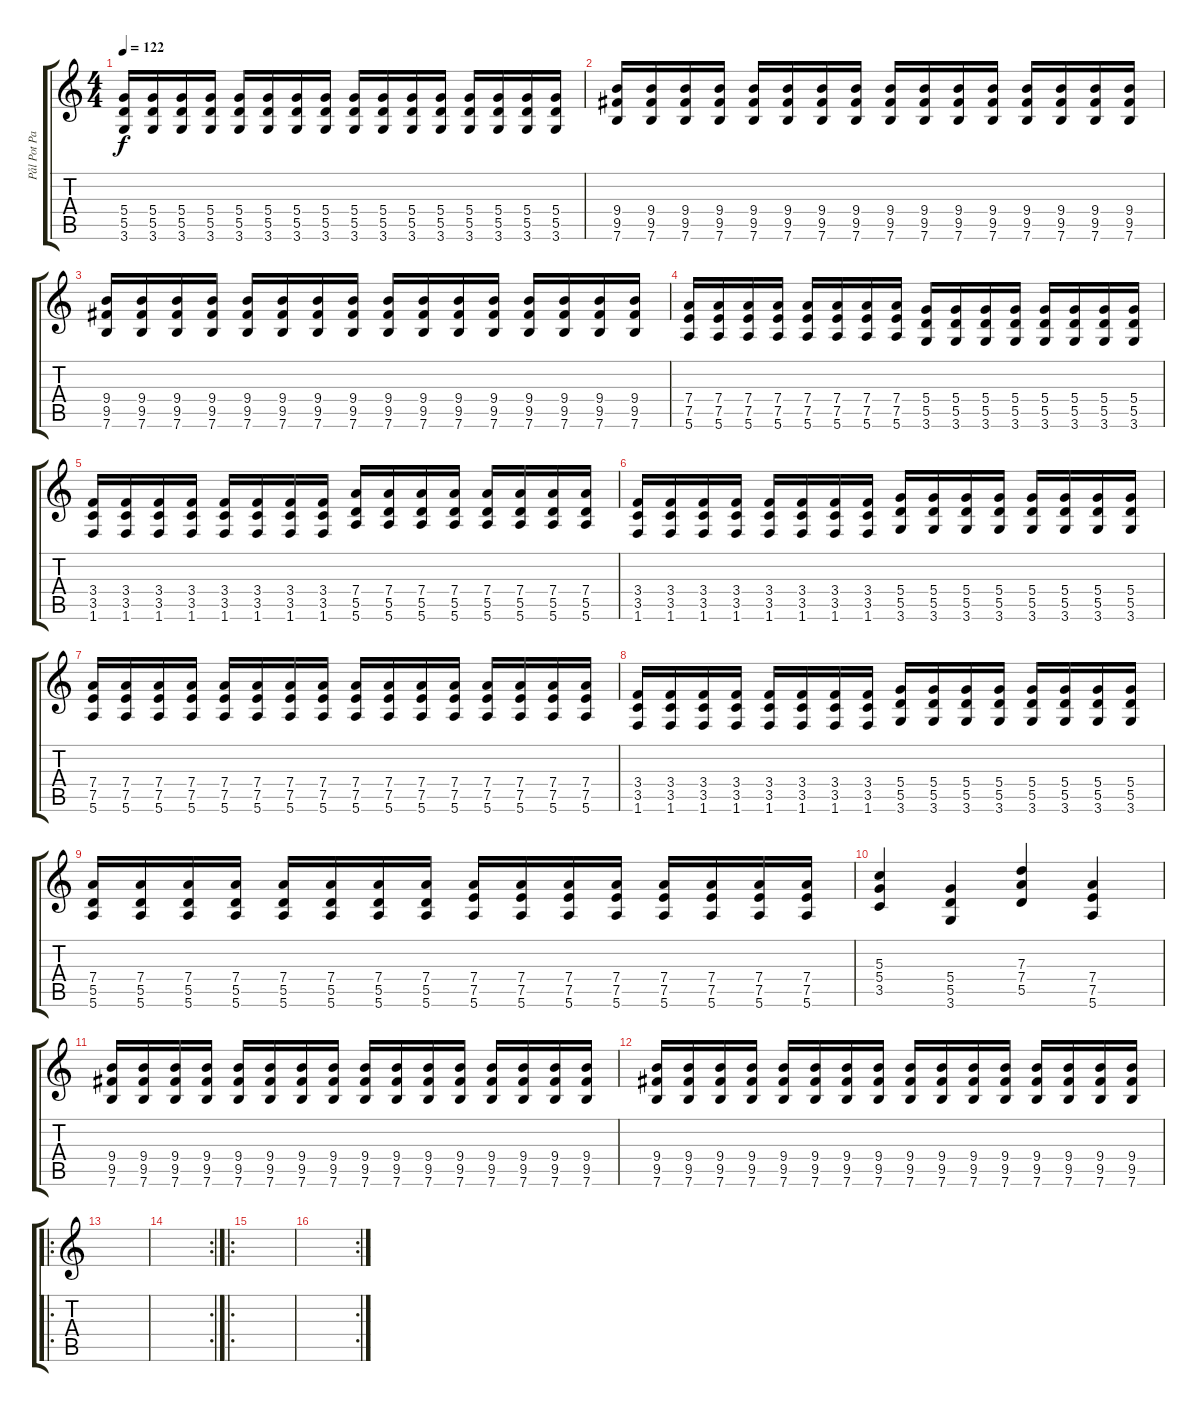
\track ("Pål Pot Pamparius" "Pål Pot Pa") {instrument overdrivenguitar}
\staff {score tabs}
\tuning (E4 B3 G3 D3 A2 E2) {hide}
\ts (4 4)
\tempo 122
\clef g2
\ks c
(5.4 5.5 3.6).16{dy f} (5.4 5.5 3.6).16 (5.4 5.5 3.6).16 (5.4 5.5 3.6).16 (5.4 5.5 3.6).16 (5.4 5.5 3.6).16 (5.4 5.5 3.6).16 (5.4 5.5 3.6).16 (5.4 5.5 3.6).16 (5.4 5.5 3.6).16 (5.4 5.5 3.6).16 (5.4 5.5 3.6).16 (5.4 5.5 3.6).16 (5.4 5.5 3.6).16 (5.4 5.5 3.6).16 (5.4 5.5 3.6).16 |
(9.4 9.5 7.6).16 (9.4 9.5 7.6).16 (9.4 9.5 7.6).16 (9.4 9.5 7.6).16 (9.4 9.5 7.6).16 (9.4 9.5 7.6).16 (9.4 9.5 7.6).16 (9.4 9.5 7.6).16 (9.4 9.5 7.6).16 (9.4 9.5 7.6).16 (9.4 9.5 7.6).16 (9.4 9.5 7.6).16 (9.4 9.5 7.6).16 (9.4 9.5 7.6).16 (9.4 9.5 7.6).16 (9.4 9.5 7.6).16 |
(9.4 9.5 7.6).16 (9.4 9.5 7.6).16 (9.4 9.5 7.6).16 (9.4 9.5 7.6).16 (9.4 9.5 7.6).16 (9.4 9.5 7.6).16 (9.4 9.5 7.6).16 (9.4 9.5 7.6).16 (9.4 9.5 7.6).16 (9.4 9.5 7.6).16 (9.4 9.5 7.6).16 (9.4 9.5 7.6).16 (9.4 9.5 7.6).16 (9.4 9.5 7.6).16 (9.4 9.5 7.6).16 (9.4 9.5 7.6).16 |
(7.4 7.5 5.6).16 (7.4 7.5 5.6).16 (7.4 7.5 5.6).16 (7.4 7.5 5.6).16 (7.4 7.5 5.6).16 (7.4 7.5 5.6).16 (7.4 7.5 5.6).16 (7.4 7.5 5.6).16 (5.4 5.5 3.6).16 (5.4 5.5 3.6).16 (5.4 5.5 3.6).16 (5.4 5.5 3.6).16 (5.4 5.5 3.6).16 (5.4 5.5 3.6).16 (5.4 5.5 3.6).16 (5.4 5.5 3.6).16 |
(3.4 3.5 1.6).16 (3.4 3.5 1.6).16 (3.4 3.5 1.6).16 (3.4 3.5 1.6).16 (3.4 3.5 1.6).16 (3.4 3.5 1.6).16 (3.4 3.5 1.6).16 (3.4 3.5 1.6).16 (7.4 5.5 5.6).16 (7.4 5.5 5.6).16 (7.4 5.5 5.6).16 (7.4 5.5 5.6).16 (7.4 5.5 5.6).16 (7.4 5.5 5.6).16 (7.4 5.5 5.6).16 (7.4 5.5 5.6).16 |
(3.4 3.5 1.6).16 (3.4 3.5 1.6).16 (3.4 3.5 1.6).16 (3.4 3.5 1.6).16 (3.4 3.5 1.6).16 (3.4 3.5 1.6).16 (3.4 3.5 1.6).16 (3.4 3.5 1.6).16 (5.4 5.5 3.6).16 (5.4 5.5 3.6).16 (5.4 5.5 3.6).16 (5.4 5.5 3.6).16 (5.4 5.5 3.6).16 (5.4 5.5 3.6).16 (5.4 5.5 3.6).16 (5.4 5.5 3.6).16 |
(7.4 7.5 5.6).16 (7.4 7.5 5.6).16 (7.4 7.5 5.6).16 (7.4 7.5 5.6).16 (7.4 7.5 5.6).16 (7.4 7.5 5.6).16 (7.4 7.5 5.6).16 (7.4 7.5 5.6).16 (7.4 7.5 5.6).16 (7.4 7.5 5.6).16 (7.4 7.5 5.6).16 (7.4 7.5 5.6).16 (7.4 7.5 5.6).16 (7.4 7.5 5.6).16 (7.4 7.5 5.6).16 (7.4 7.5 5.6).16 |
(3.4 3.5 1.6).16 (3.4 3.5 1.6).16 (3.4 3.5 1.6).16 (3.4 3.5 1.6).16 (3.4 3.5 1.6).16 (3.4 3.5 1.6).16 (3.4 3.5 1.6).16 (3.4 3.5 1.6).16 (5.4 5.5 3.6).16 (5.4 5.5 3.6).16 (5.4 5.5 3.6).16 (5.4 5.5 3.6).16 (5.4 5.5 3.6).16 (5.4 5.5 3.6).16 (5.4 5.5 3.6).16 (5.4 5.5 3.6).16 |
(7.4 5.5 5.6).16 (7.4 5.5 5.6).16 (7.4 5.5 5.6).16 (7.4 5.5 5.6).16 (7.4 5.5 5.6).16 (7.4 5.5 5.6).16 (7.4 5.5 5.6).16 (7.4 5.5 5.6).16 (7.4 7.5 5.6).16 (7.4 7.5 5.6).16 (7.4 7.5 5.6).16 (7.4 7.5 5.6).16 (7.4 7.5 5.6).16 (7.4 7.5 5.6).16 (7.4 7.5 5.6).16 (7.4 7.5 5.6).16 |
(5.3 5.4 3.5).4 (5.4 5.5 3.6).4 (7.3 7.4 5.5).4 (7.4 7.5 5.6).4 |
(9.4 9.5 7.6).16 (9.4 9.5 7.6).16 (9.4 9.5 7.6).16 (9.4 9.5 7.6).16 (9.4 9.5 7.6).16 (9.4 9.5 7.6).16 (9.4 9.5 7.6).16 (9.4 9.5 7.6).16 (9.4 9.5 7.6).16 (9.4 9.5 7.6).16 (9.4 9.5 7.6).16 (9.4 9.5 7.6).16 (9.4 9.5 7.6).16 (9.4 9.5 7.6).16 (9.4 9.5 7.6).16 (9.4 9.5 7.6).16 |
(9.4 9.5 7.6).16 (9.4 9.5 7.6).16 (9.4 9.5 7.6).16 (9.4 9.5 7.6).16 (9.4 9.5 7.6).16 (9.4 9.5 7.6).16 (9.4 9.5 7.6).16 (9.4 9.5 7.6).16 (9.4 9.5 7.6).16 (9.4 9.5 7.6).16 (9.4 9.5 7.6).16 (9.4 9.5 7.6).16 (9.4 9.5 7.6).16 (9.4 9.5 7.6).16 (9.4 9.5 7.6).16 (9.4 9.5 7.6).16 |
\ro
|
\rc 2
|
\ro
|
\rc 2
